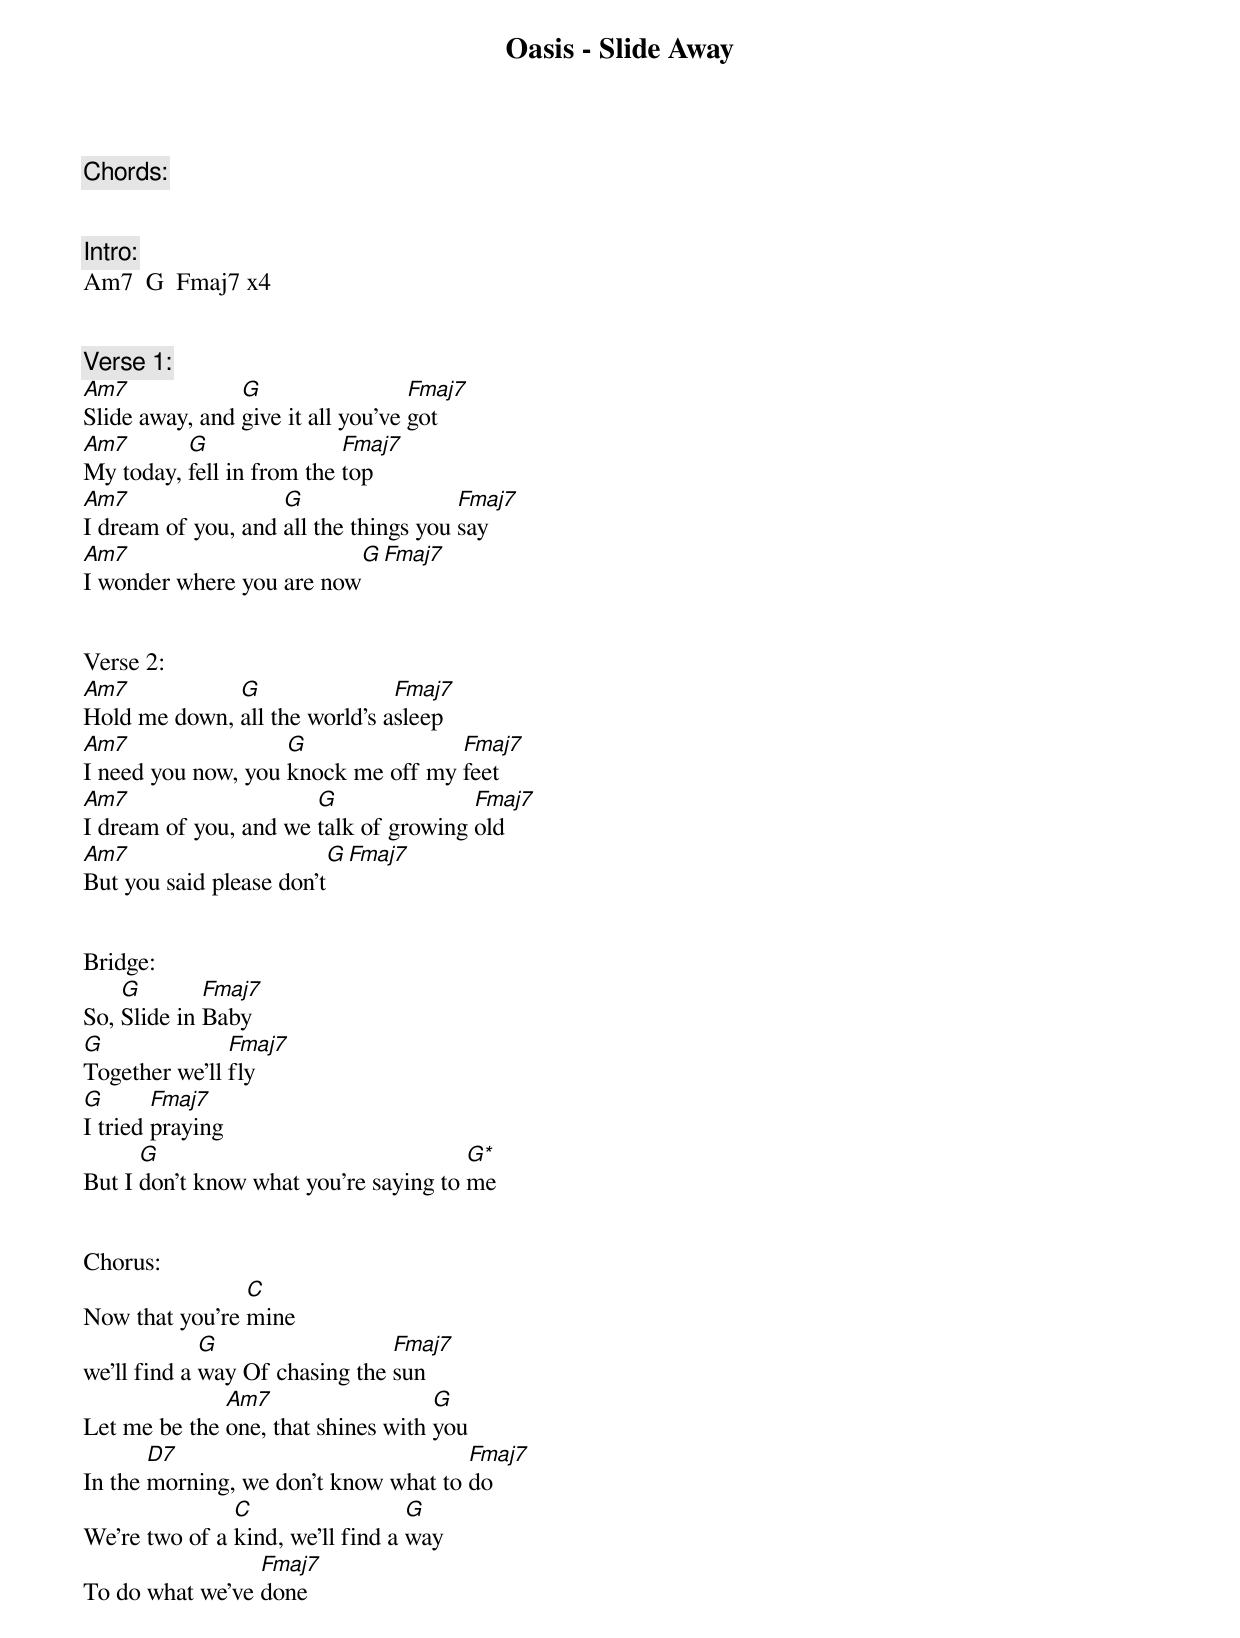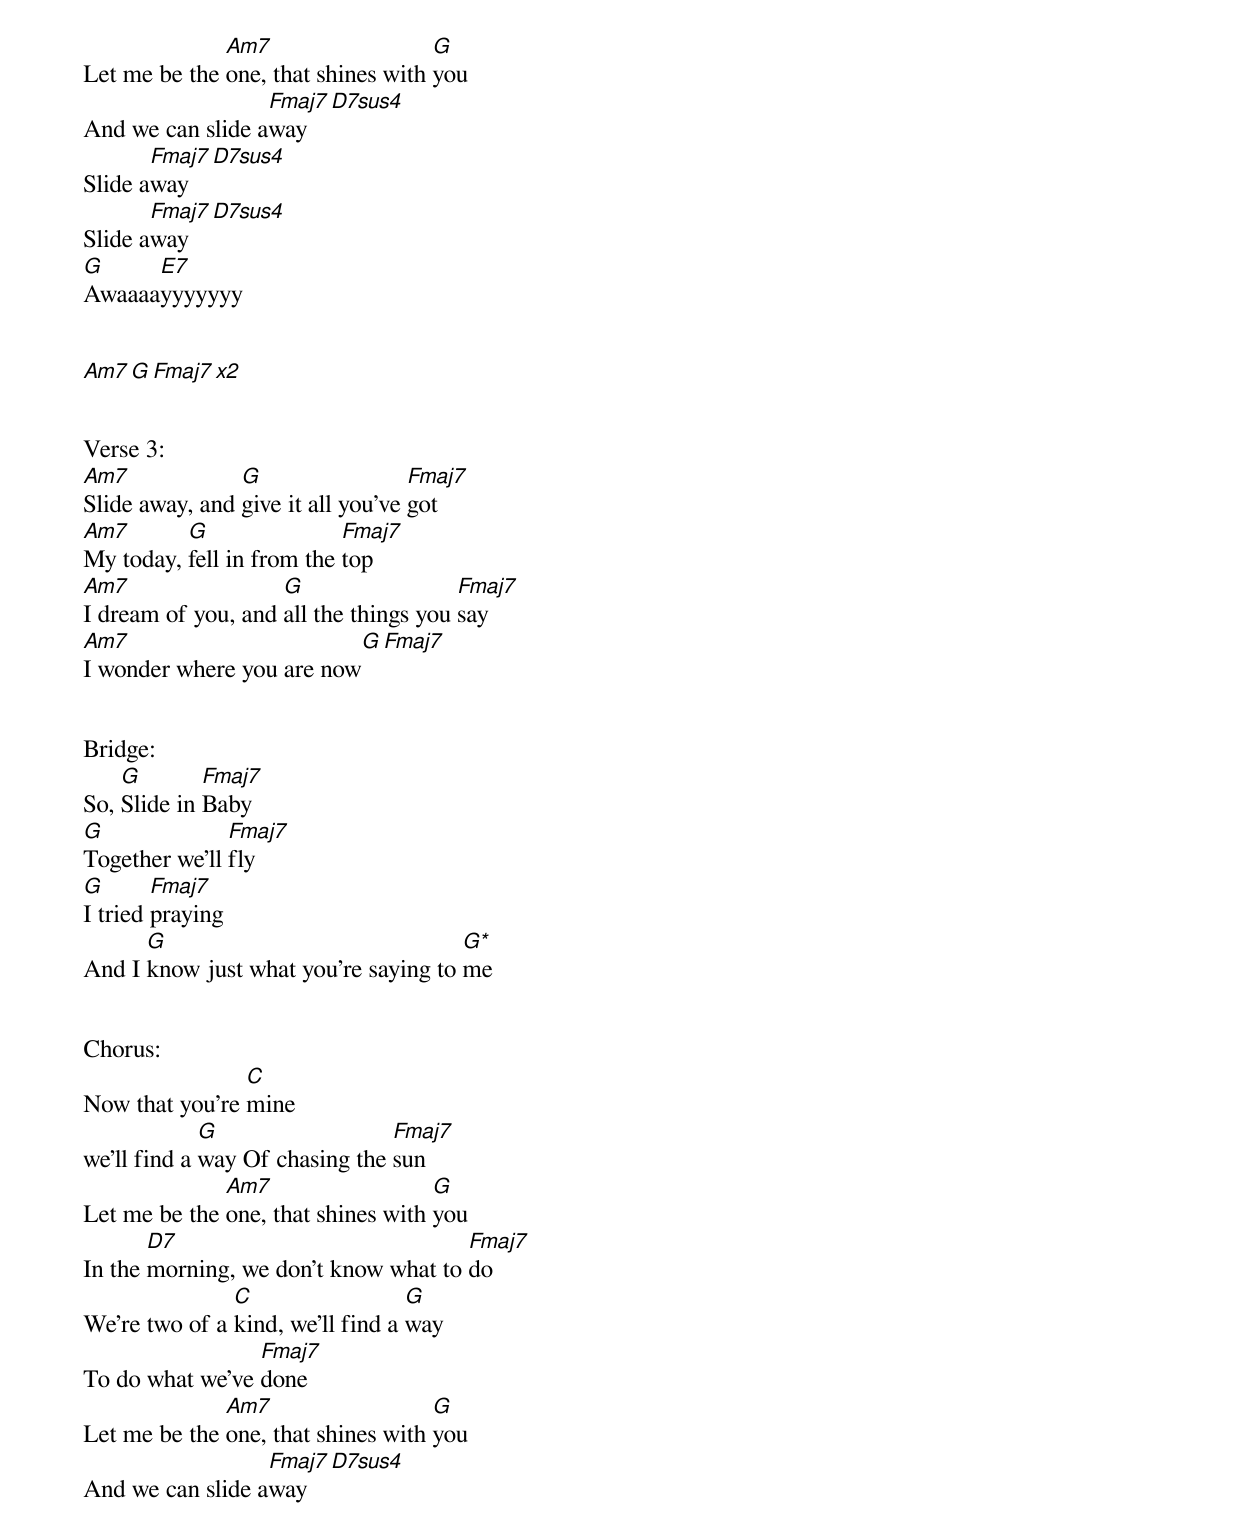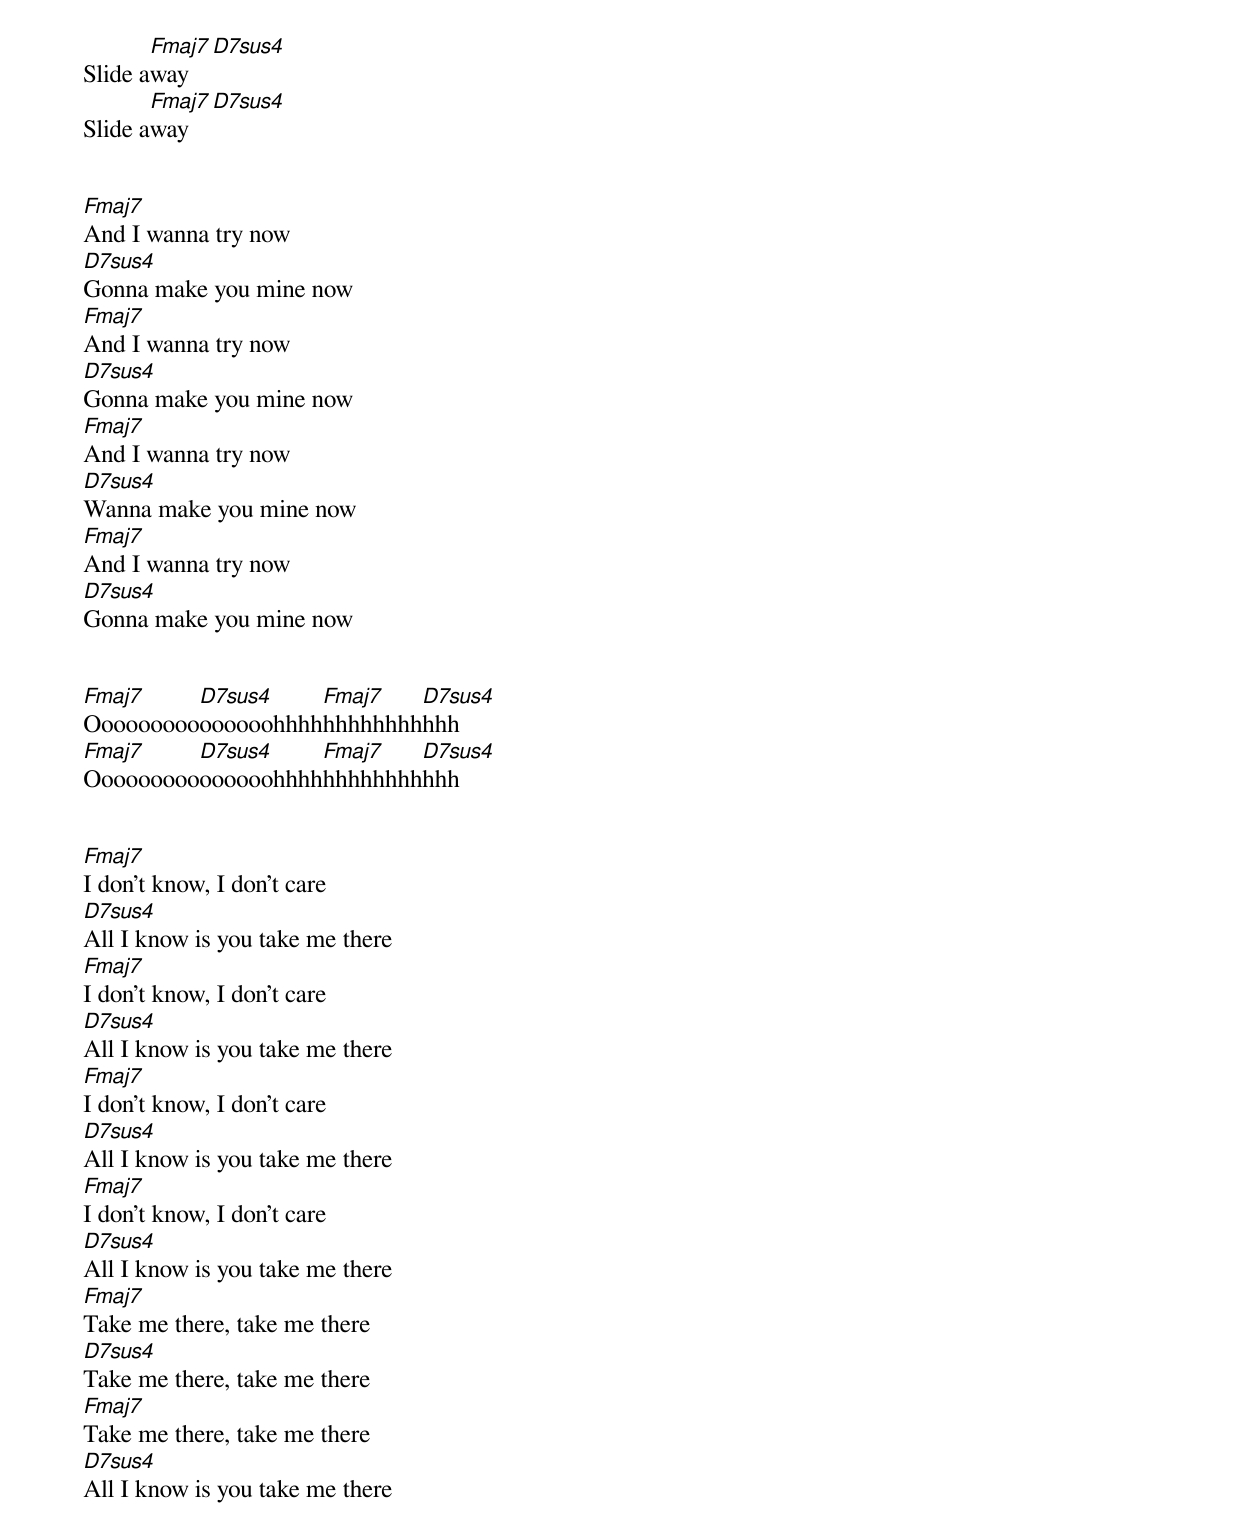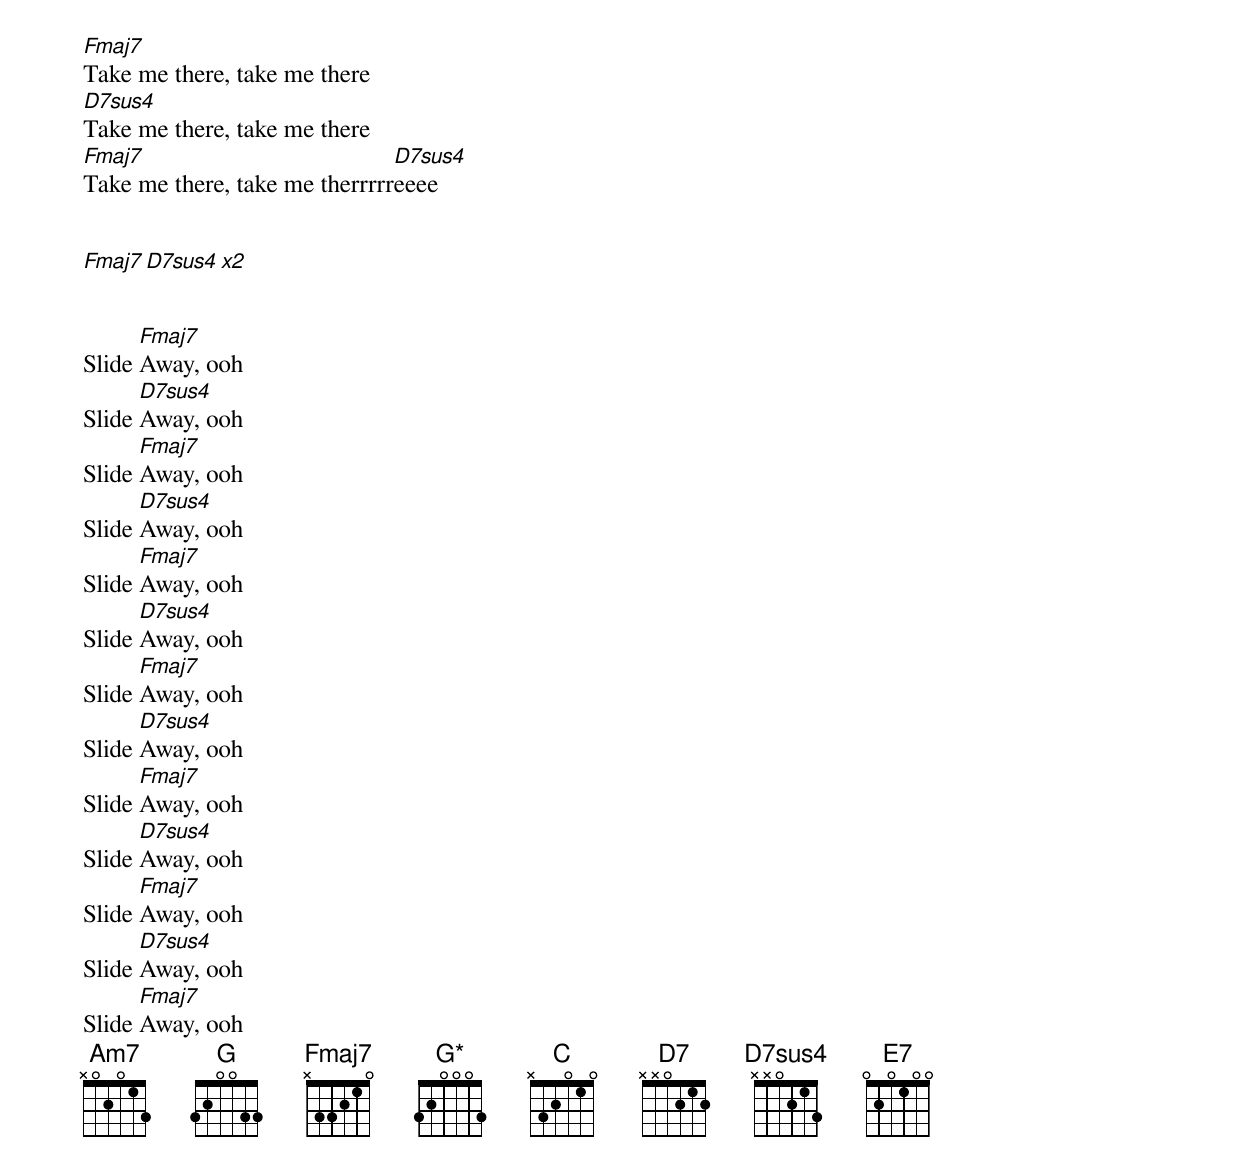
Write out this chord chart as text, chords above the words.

Oasis - Slide Away

Chords:
Am7    = x02013
G      = 320033  or 320003
Fmaj7  = x33210
G*     = 320003  or G7 = 320001
C      = x32010  or x32013
D7     = xx0212
D7sus4 = xx0213
E7     = 020100


Intro:
Am7  G  Fmaj7 x4


Verse 1:
Am7             G                  Fmaj7
Slide away, and give it all you've got
Am7       G                Fmaj7
My today, fell in from the top
Am7                 G                  Fmaj7
I dream of you, and all the things you say
Am7                        G  Fmaj7
I wonder where you are now


Verse 2:
Am7           G                Fmaj7
Hold me down, all the world's asleep
Am7                 G               Fmaj7
I need you now, you knock me off my feet
Am7                    G               Fmaj7
I dream of you, and we talk of growing old
Am7                       G  Fmaj7
But you said please don't


Bridge:
    G        Fmaj7
So, Slide in Baby
G              Fmaj7
Together we'll fly
G       Fmaj7
I tried praying
      G                                G*
But I don't know what you're saying to me


Chorus:
                C
Now that you're mine
             G                  Fmaj7
we'll find a way Of chasing the sun
              Am7                   G
Let me be the one, that shines with you
       D7                             Fmaj7
In the morning, we don't know what to do
               C                  G
We're two of a kind, we'll find a way
                 Fmaj7
To do what we've done
              Am7                   G
Let me be the one, that shines with you
                  Fmaj7  D7sus4
And we can slide away
       Fmaj7  D7sus4
Slide away
       Fmaj7  D7sus4
Slide away
G     E7
Awaaaayyyyyyy


Am7  G  Fmaj7 x2


Verse 3:
Am7             G                  Fmaj7
Slide away, and give it all you've got
Am7       G                Fmaj7
My today, fell in from the top
Am7                 G                  Fmaj7
I dream of you, and all the things you say
Am7                        G  Fmaj7
I wonder where you are now


Bridge:
    G        Fmaj7
So, Slide in Baby
G              Fmaj7
Together we'll fly
G       Fmaj7
I tried praying
      G                               G*
And I know just what you're saying to me


Chorus:
                C
Now that you're mine
             G                  Fmaj7
we'll find a way Of chasing the sun
              Am7                   G
Let me be the one, that shines with you
       D7                             Fmaj7
In the morning, we don't know what to do
               C                  G
We're two of a kind, we'll find a way
                 Fmaj7
To do what we've done
              Am7                   G
Let me be the one, that shines with you
                  Fmaj7  D7sus4
And we can slide away
       Fmaj7  D7sus4
Slide away
       Fmaj7  D7sus4
Slide away


Fmaj7
And I wanna try now
D7sus4
Gonna make you mine now
Fmaj7
And I wanna try now
D7sus4
Gonna make you mine now
Fmaj7
And I wanna try now
D7sus4
Wanna make you mine now
Fmaj7
And I wanna try now
D7sus4
Gonna make you mine now


Fmaj7    D7sus4    Fmaj7   D7sus4
Ooooooooooooooohhhhhhhhhhhhhhh
Fmaj7    D7sus4    Fmaj7   D7sus4
Ooooooooooooooohhhhhhhhhhhhhhh


Fmaj7
I don't know, I don't care
D7sus4
All I know is you take me there
Fmaj7
I don't know, I don't care
D7sus4
All I know is you take me there
Fmaj7
I don't know, I don't care
D7sus4
All I know is you take me there
Fmaj7
I don't know, I don't care
D7sus4
All I know is you take me there
Fmaj7
Take me there, take me there
D7sus4
Take me there, take me there
Fmaj7
Take me there, take me there
D7sus4
All I know is you take me there
Fmaj7
Take me there, take me there
D7sus4
Take me there, take me there
Fmaj7                          D7sus4
Take me there, take me therrrrreeee


Fmaj7  D7sus4 x2


      Fmaj7
Slide Away, ooh
      D7sus4
Slide Away, ooh
      Fmaj7
Slide Away, ooh
      D7sus4
Slide Away, ooh
      Fmaj7
Slide Away, ooh
      D7sus4
Slide Away, ooh
      Fmaj7
Slide Away, ooh
      D7sus4
Slide Away, ooh
      Fmaj7
Slide Away, ooh
      D7sus4
Slide Away, ooh
      Fmaj7
Slide Away, ooh
      D7sus4
Slide Away, ooh
      Fmaj7
Slide Away, ooh
